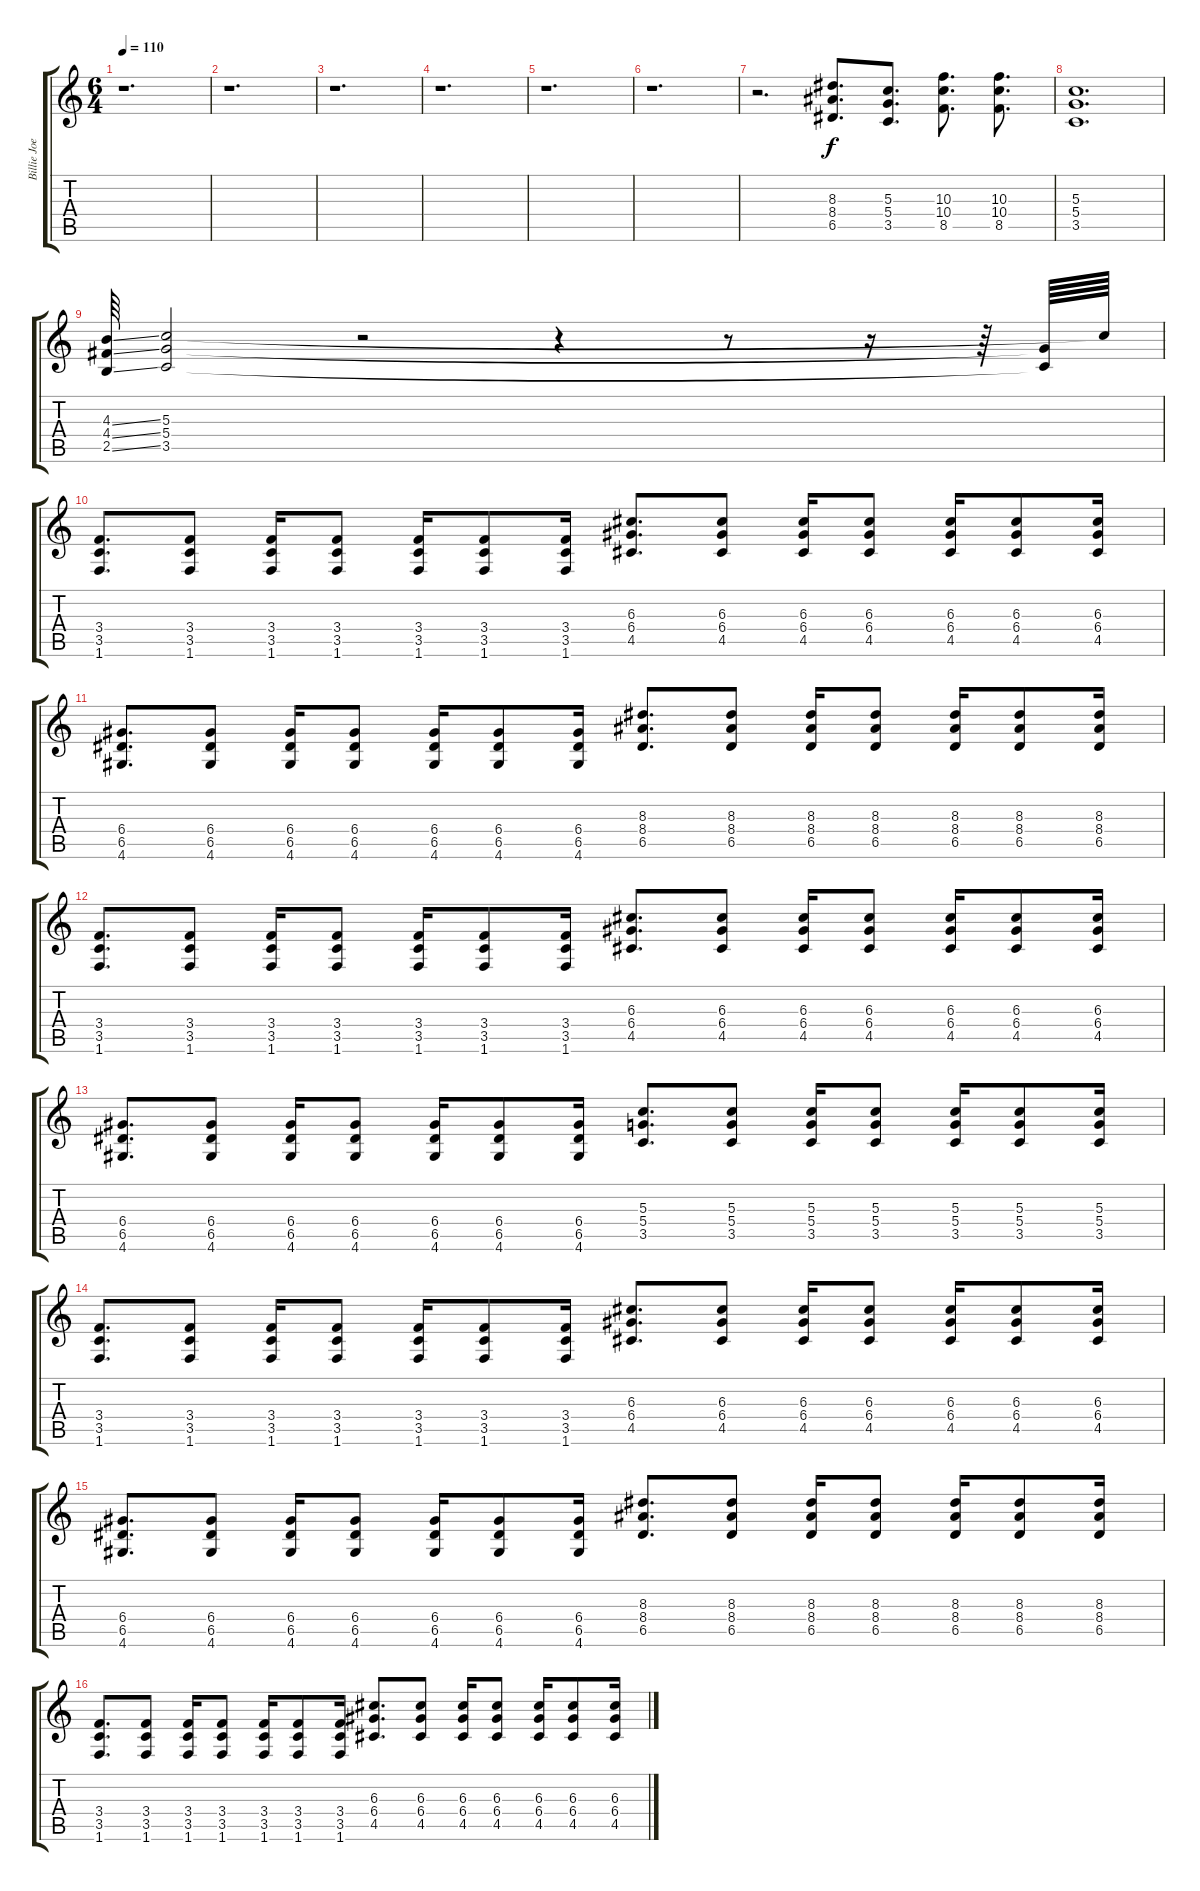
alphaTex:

\track ("Billie Joe Armstrong" "Billie Joe") {instrument distortionguitar}
\staff {score tabs}
\tuning (E4 B3 G3 D3 A2 E2) {hide}
\ts (6 4)
\tempo 110
\clef g2
\ks c
r.1{d dy f} |
r.1{d} |
r.1{d} |
r.1{d} |
r.1{d} |
r.1{d} |
r.2{d} (8.3 8.4 6.5).8{d} (5.3 5.4 3.5).8{d} (10.3 10.4 8.5).8{d} (10.3 10.4 8.5).8{d} |
(5.3 5.4 3.5).1{d} |
(4.3{ss} 4.4{ss} 2.5{ss}).64 (5.3 5.4 3.5).2 r.2 r.4 r.8 r.16 r.64 (5.4{t} 3.5{t}).64 5.3{t}.64 |
(3.4 3.5 1.6).8{d} (3.4 3.5 1.6).8 (3.4 3.5 1.6).16 (3.4 3.5 1.6).8 (3.4 3.5 1.6).16 (3.4 3.5 1.6).8 (3.4 3.5 1.6).16 (6.3 6.4 4.5).8{d} (6.3 6.4 4.5).8 (6.3 6.4 4.5).16 (6.3 6.4 4.5).8 (6.3 6.4 4.5).16 (6.3 6.4 4.5).8 (6.3 6.4 4.5).16 |
(6.4 6.5 4.6).8{d} (6.4 6.5 4.6).8 (6.4 6.5 4.6).16 (6.4 6.5 4.6).8 (6.4 6.5 4.6).16 (6.4 6.5 4.6).8 (6.4 6.5 4.6).16 (8.3 8.4 6.5).8{d} (8.3 8.4 6.5).8 (8.3 8.4 6.5).16 (8.3 8.4 6.5).8 (8.3 8.4 6.5).16 (8.3 8.4 6.5).8 (8.3 8.4 6.5).16 |
(3.4 3.5 1.6).8{d} (3.4 3.5 1.6).8 (3.4 3.5 1.6).16 (3.4 3.5 1.6).8 (3.4 3.5 1.6).16 (3.4 3.5 1.6).8 (3.4 3.5 1.6).16 (6.3 6.4 4.5).8{d} (6.3 6.4 4.5).8 (6.3 6.4 4.5).16 (6.3 6.4 4.5).8 (6.3 6.4 4.5).16 (6.3 6.4 4.5).8 (6.3 6.4 4.5).16 |
(6.4 6.5 4.6).8{d} (6.4 6.5 4.6).8 (6.4 6.5 4.6).16 (6.4 6.5 4.6).8 (6.4 6.5 4.6).16 (6.4 6.5 4.6).8 (6.4 6.5 4.6).16 (5.3 5.4 3.5).8{d} (5.3 5.4 3.5).8 (5.3 5.4 3.5).16 (5.3 5.4 3.5).8 (5.3 5.4 3.5).16 (5.3 5.4 3.5).8 (5.3 5.4 3.5).16 |
(3.4 3.5 1.6).8{d} (3.4 3.5 1.6).8 (3.4 3.5 1.6).16 (3.4 3.5 1.6).8 (3.4 3.5 1.6).16 (3.4 3.5 1.6).8 (3.4 3.5 1.6).16 (6.3 6.4 4.5).8{d} (6.3 6.4 4.5).8 (6.3 6.4 4.5).16 (6.3 6.4 4.5).8 (6.3 6.4 4.5).16 (6.3 6.4 4.5).8 (6.3 6.4 4.5).16 |
(6.4 6.5 4.6).8{d} (6.4 6.5 4.6).8 (6.4 6.5 4.6).16 (6.4 6.5 4.6).8 (6.4 6.5 4.6).16 (6.4 6.5 4.6).8 (6.4 6.5 4.6).16 (8.3 8.4 6.5).8{d} (8.3 8.4 6.5).8 (8.3 8.4 6.5).16 (8.3 8.4 6.5).8 (8.3 8.4 6.5).16 (8.3 8.4 6.5).8 (8.3 8.4 6.5).16 |
(3.4 3.5 1.6).8{d} (3.4 3.5 1.6).8 (3.4 3.5 1.6).16 (3.4 3.5 1.6).8 (3.4 3.5 1.6).16 (3.4 3.5 1.6).8 (3.4 3.5 1.6).16 (6.3 6.4 4.5).8{d} (6.3 6.4 4.5).8 (6.3 6.4 4.5).16 (6.3 6.4 4.5).8 (6.3 6.4 4.5).16 (6.3 6.4 4.5).8 (6.3 6.4 4.5).16
